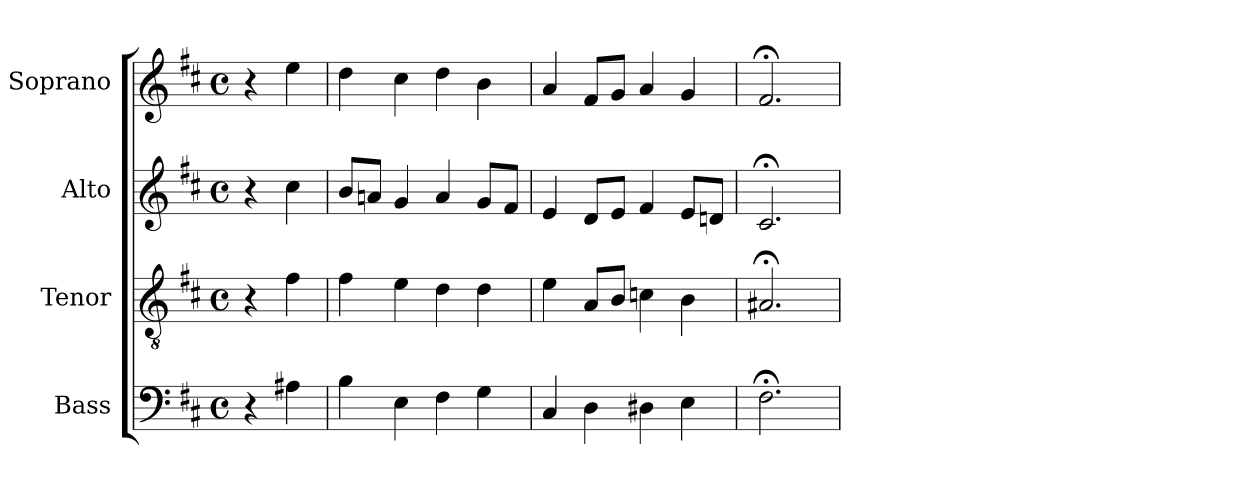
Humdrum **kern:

**kern	**kern	**kern	**kern
*part4	*part3	*part2	*part1
*staff4	*staff3	*staff2	*staff1
*I"Bass	*I"Tenor	*I"Alto	*I"Soprano
*I'B	*I'T	*I'A	*I'S
*clefF4	*clefGv2	*clefG2	*clefG2
*k[f#c#]	*k[f#c#]	*k[f#c#]	*k[f#c#]
*b:	*b:	*b:	*b:
*M4/4	*M4/4	*M4/4	*M4/4
*met(c)	*met(c)	*met(c)	*met(c)
*MM100	*MM100	*MM100	*MM100
=	=	=	=
4r	4r	4r	4r
4A#X	4f#	4cc#	4ee
=4	=4	=4	=4
4B	4f#	8bL	4dd
.	.	8anJ	.
4E	4e	4g	4cc#
4F#	4d	4a	4dd
4G	4d	8gL	4b
.	.	8f#J	.
=5	=5	=5	=5
4C#	4e	4e	4a
4D	8AL	8dL	8f#L
.	8BJ	8eJ	8gJ
4D#X	4cn	4f#	4a
4E	4B	8eL	4g
.	.	8dnJ	.
=6	=6	=6	=6
2.F#;<	2.A#X;<	2.c#;<	2.f#;<
=	=	=	=
*-	*-	*-	*-
